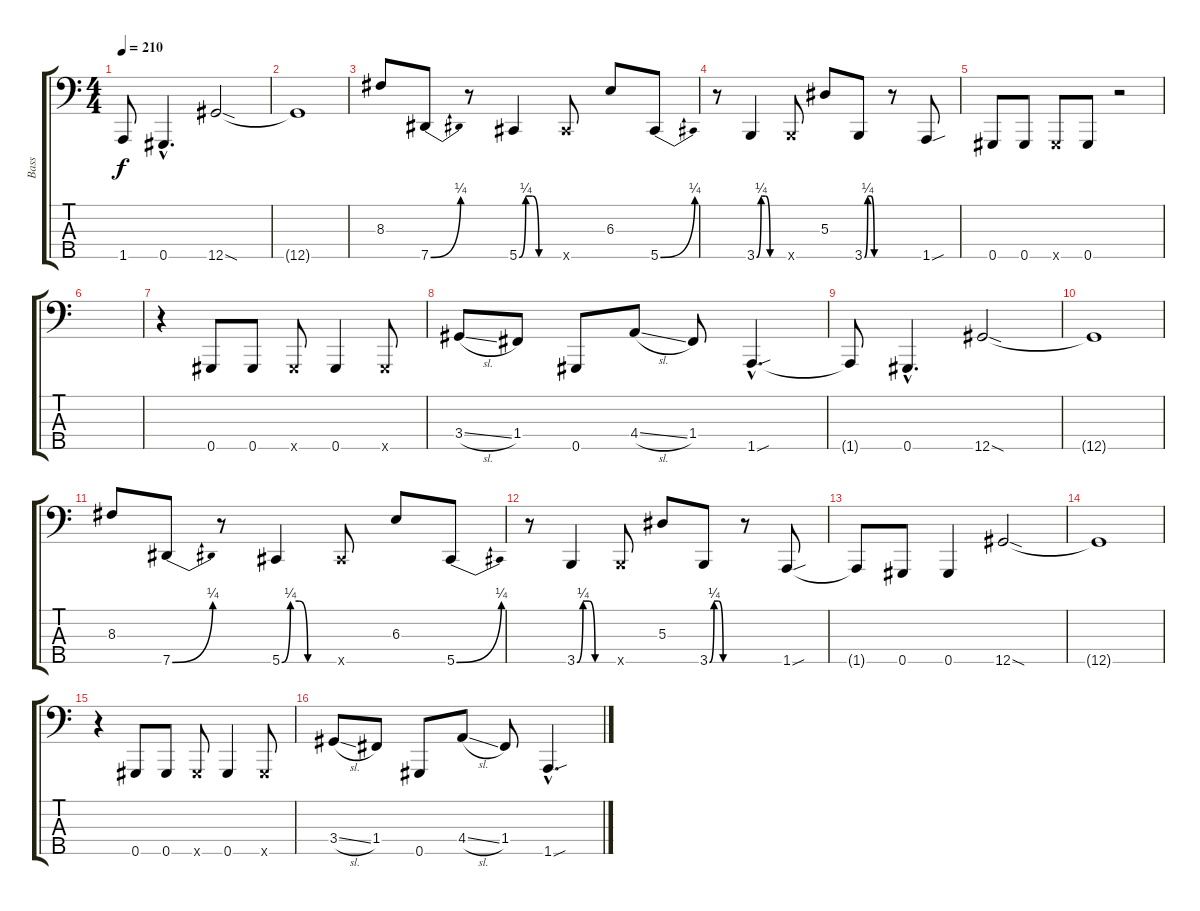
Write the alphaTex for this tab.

\track ("Bass" "Bass") {instrument electricbasspick}
\staff {score tabs}
\tuning (F2 Eb2 Bb1 F1 Ab0) {hide}
\ts (4 4)
\tempo 210
\clef f4
\ks c
1.5{t}.8{dy f} 0.5{hac}.4{d} 12.5{sod}.2 |
12.5{t}.1 |
8.3.8 7.5{be (bend 0 0 60 1)}.8 r.8 5.5{be (custom 0 0 10 1 20 1 30 0 60 0)}.4 5.5{x}.8 6.3.8 5.5{be (bend 0 0 60 1)}.8 |
r.8 3.5{be (custom 0 0 10 1 20 1 30 0 60 0)}.4 3.5{x}.8 5.3.8 3.5{be (custom 0 0 10 1 20 1 30 0 60 0)}.8 r.8 1.5{sou}.8 |
0.5.8 0.5.8 0.5{x}.8 0.5.8 r.2 |
|
r.4 0.5.8 0.5.8 0.5{x}.8 0.5.4 0.5{x}.8 |
3.4{sl}.8 1.4.8 0.5.8 4.4{sl}.8 1.4.8 1.5{sou hac}.4{d} |
1.5{t}.8 0.5{hac}.4{d} 12.5{sod}.2 |
12.5{t}.1 |
8.3.8 7.5{be (bend 0 0 60 1)}.8 r.8 5.5{be (custom 0 0 10 1 20 1 30 0 60 0)}.4 5.5{x}.8 6.3.8 5.5{be (bend 0 0 60 1)}.8 |
r.8 3.5{be (custom 0 0 10 1 20 1 30 0 60 0)}.4 3.5{x}.8 5.3.8 3.5{be (custom 0 0 10 1 20 1 30 0 60 0)}.8 r.8 1.5{sou}.8 |
1.5{t}.8 0.5.8 0.5.4 12.5{sod}.2 |
12.5{t}.1 |
r.4 0.5.8 0.5.8 0.5{x}.8 0.5.4 0.5{x}.8 |
3.4{sl}.8 1.4.8 0.5.8 4.4{sl}.8 1.4.8 1.5{sou hac}.4{d}
